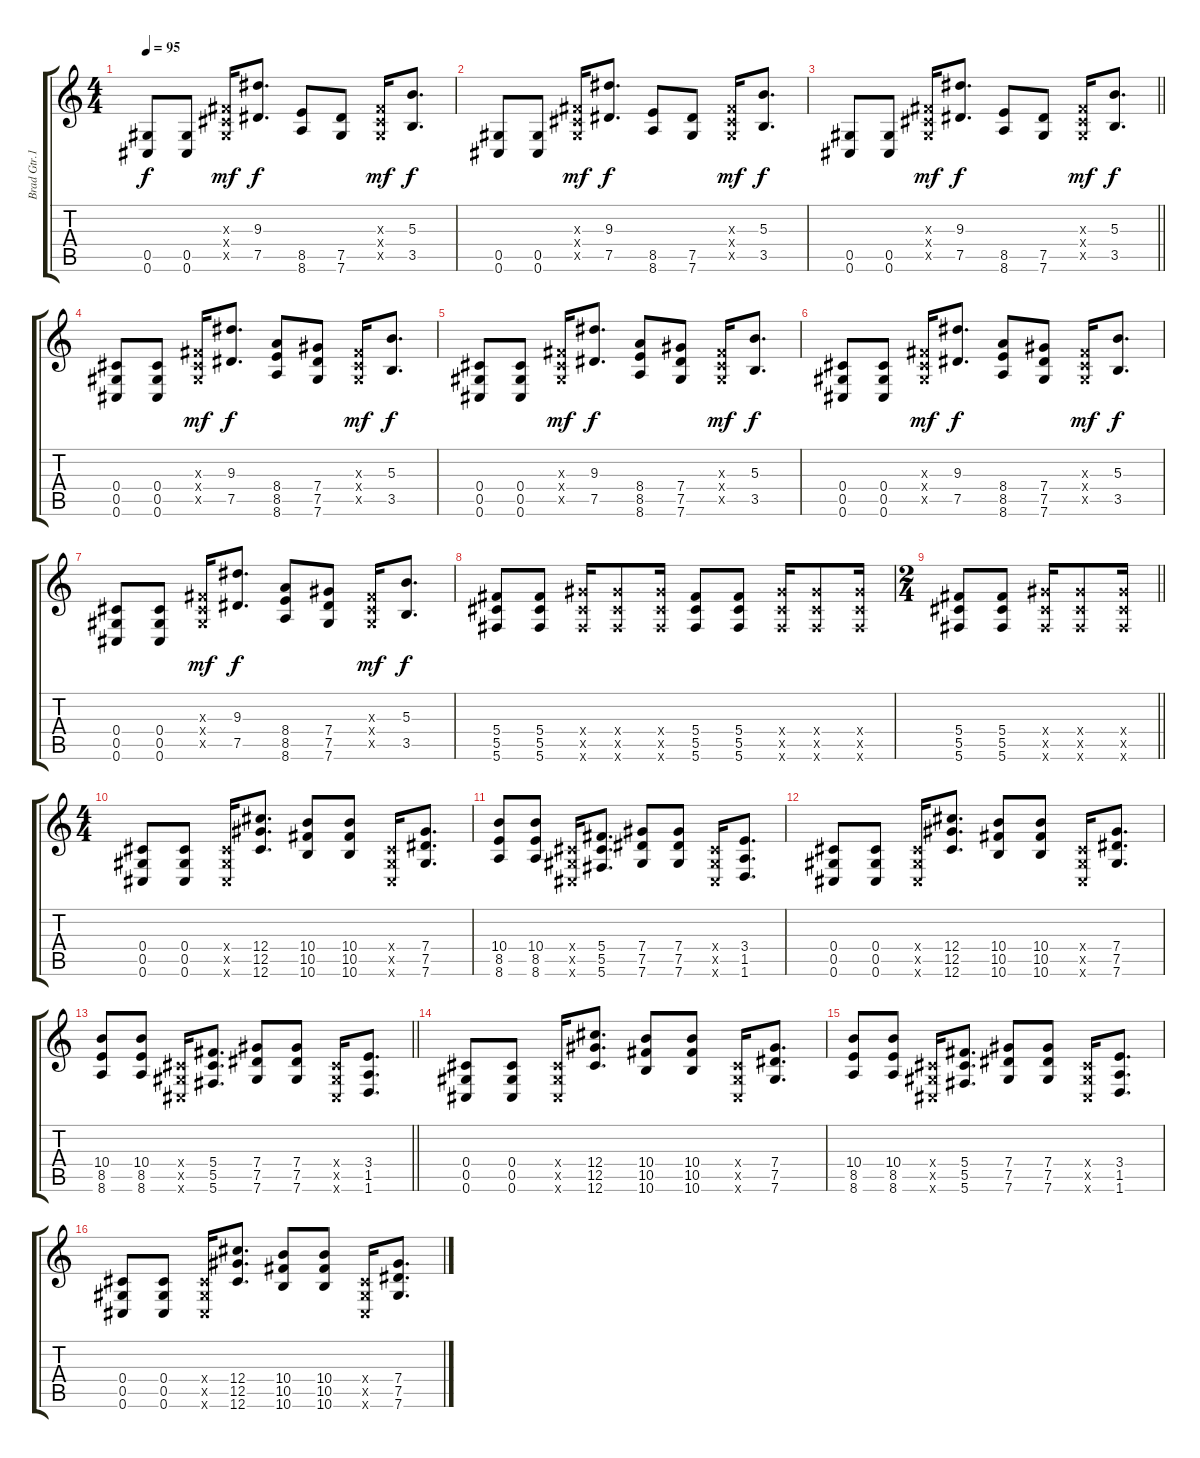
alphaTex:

\track ("Brad Gtr.1" "Brad Gtr.1") {instrument distortionguitar}
\staff {score tabs}
\tuning (Eb4 Bb3 Gb3 Db3 Ab2 Db2) {hide}
\ts (4 4)
\tempo 95
\clef g2
\ks c
(0.5 0.6).8{dy f} (0.5 0.6).8 (0.3{x} 0.4{x} 0.5{x}).16{dy mf} (9.3 7.5).8{d dy f} (8.5 8.6).8 (7.5 7.6).8 (0.3{x} 0.4{x} 0.5{x}).16{dy mf} (5.3 3.5).8{d dy f} |
(0.5 0.6).8 (0.5 0.6).8 (0.3{x} 0.4{x} 0.5{x}).16{dy mf} (9.3 7.5).8{d dy f} (8.5 8.6).8 (7.5 7.6).8 (0.3{x} 0.4{x} 0.5{x}).16{dy mf} (5.3 3.5).8{d dy f} |
\barLineRight lightlight
(0.5 0.6).8 (0.5 0.6).8 (0.3{x} 0.4{x} 0.5{x}).16{dy mf} (9.3 7.5).8{d dy f} (8.5 8.6).8 (7.5 7.6).8 (0.3{x} 0.4{x} 0.5{x}).16{dy mf} (5.3 3.5).8{d dy f} |
(0.4 0.5 0.6).8 (0.4 0.5 0.6).8 (0.3{x} 0.4{x} 0.5{x}).16{dy mf} (9.3 7.5).8{d dy f} (8.4 8.5 8.6).8 (7.4 7.5 7.6).8 (0.3{x} 0.4{x} 0.5{x}).16{dy mf} (5.3 3.5).8{d dy f} |
(0.4 0.5 0.6).8 (0.4 0.5 0.6).8 (0.3{x} 0.4{x} 0.5{x}).16{dy mf} (9.3 7.5).8{d dy f} (8.4 8.5 8.6).8 (7.4 7.5 7.6).8 (0.3{x} 0.4{x} 0.5{x}).16{dy mf} (5.3 3.5).8{d dy f} |
(0.4 0.5 0.6).8 (0.4 0.5 0.6).8 (0.3{x} 0.4{x} 0.5{x}).16{dy mf} (9.3 7.5).8{d dy f} (8.4 8.5 8.6).8 (7.4 7.5 7.6).8 (0.3{x} 0.4{x} 0.5{x}).16{dy mf} (5.3 3.5).8{d dy f} |
(0.4 0.5 0.6).8 (0.4 0.5 0.6).8 (0.3{x} 0.4{x} 0.5{x}).16{dy mf} (9.3 7.5).8{d dy f} (8.4 8.5 8.6).8 (7.4 7.5 7.6).8 (0.3{x} 0.4{x} 0.5{x}).16{dy mf} (5.3 3.5).8{d dy f} |
(5.4 5.5 5.6).8 (5.4 5.5 5.6).8 (7.4{x} 5.5{x} 5.6{x}).16 (7.4{x} 5.5{x} 5.6{x}).8 (7.4{x} 5.5{x} 5.6{x}).16 (5.4 5.5 5.6).8 (5.4 5.5 5.6).8 (7.4{x} 5.5{x} 5.6{x}).16 (7.4{x} 5.5{x} 5.6{x}).8 (7.4{x} 5.5{x} 5.6{x}).16 |
\ts (2 4)
\barLineRight lightlight
(5.4 5.5 5.6).8 (5.4 5.5 5.6).8 (7.4{x} 5.5{x} 5.6{x}).16 (7.4{x} 5.5{x} 5.6{x}).8 (7.4{x} 5.5{x} 5.6{x}).16 |
\ts (4 4)
(0.4 0.5 0.6).8 (0.4 0.5 0.6).8 (0.4{x} 0.5{x} 0.6{x}).16 (12.4 12.5 12.6).8{d} (10.4 10.5 10.6).8 (10.4 10.5 10.6).8 (0.4{x} 0.5{x} 0.6{x}).16 (7.4 7.5 7.6).8{d} |
(10.4 8.5 8.6).8 (10.4 8.5 8.6).8 (0.4{x} 0.5{x} 0.6{x}).16 (5.4 5.5 5.6).8{d} (7.4 7.5 7.6).8 (7.4 7.5 7.6).8 (0.4{x} 0.5{x} 0.6{x}).16 (3.4 1.5 1.6).8{d} |
(0.4 0.5 0.6).8 (0.4 0.5 0.6).8 (0.4{x} 0.5{x} 0.6{x}).16 (12.4 12.5 12.6).8{d} (10.4 10.5 10.6).8 (10.4 10.5 10.6).8 (0.4{x} 0.5{x} 0.6{x}).16 (7.4 7.5 7.6).8{d} |
\barLineRight lightlight
(10.4 8.5 8.6).8 (10.4 8.5 8.6).8 (0.4{x} 0.5{x} 0.6{x}).16 (5.4 5.5 5.6).8{d} (7.4 7.5 7.6).8 (7.4 7.5 7.6).8 (0.4{x} 0.5{x} 0.6{x}).16 (3.4 1.5 1.6).8{d} |
(0.4 0.5 0.6).8 (0.4 0.5 0.6).8 (0.4{x} 0.5{x} 0.6{x}).16 (12.4 12.5 12.6).8{d} (10.4 10.5 10.6).8 (10.4 10.5 10.6).8 (0.4{x} 0.5{x} 0.6{x}).16 (7.4 7.5 7.6).8{d} |
(10.4 8.5 8.6).8 (10.4 8.5 8.6).8 (0.4{x} 0.5{x} 0.6{x}).16 (5.4 5.5 5.6).8{d} (7.4 7.5 7.6).8 (7.4 7.5 7.6).8 (0.4{x} 0.5{x} 0.6{x}).16 (3.4 1.5 1.6).8{d} |
(0.4 0.5 0.6).8 (0.4 0.5 0.6).8 (0.4{x} 0.5{x} 0.6{x}).16 (12.4 12.5 12.6).8{d} (10.4 10.5 10.6).8 (10.4 10.5 10.6).8 (0.4{x} 0.5{x} 0.6{x}).16 (7.4 7.5 7.6).8{d}
